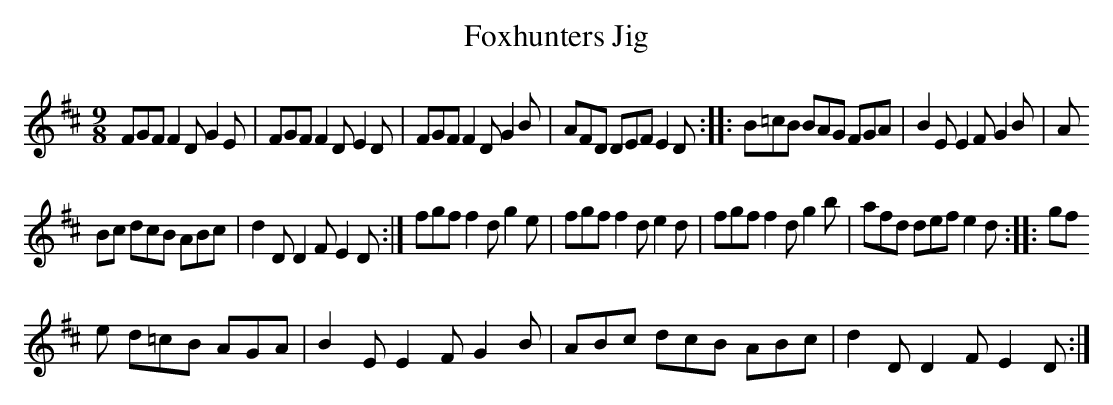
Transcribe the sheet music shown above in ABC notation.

X:1
T:Foxhunters Jig
M:9/8
L:1/8
K:D
FGF F2DG2E|FGF F2DE2D|FGF F2DG2B|AFD DEFE2D:||:B=cB BAG FGA|B2E E2F G2B|A
Bc dcB ABc|d2D D2F E2D:|fgf f2dg2e|fgf f2de2d|fgf f2dg2b|afd defe2d:||:gf
e d=cB AGA|B2E E2FG2B|ABc dcB ABc|d2DD2FE2D:|
